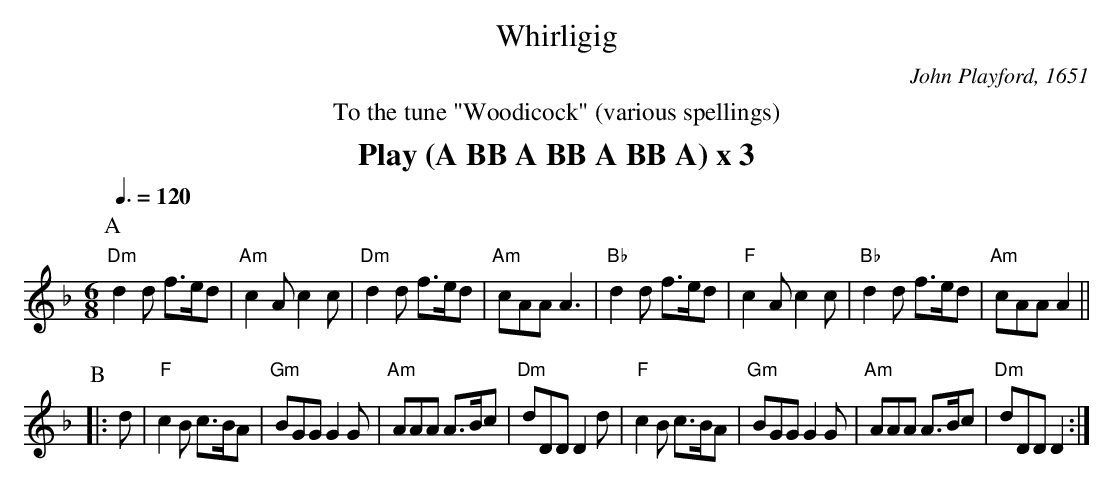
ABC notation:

X:1
T:Whirligig
C:John Playford, 1651
Q:3/8=120
M:6/8
L:1/8
K:F
%%center To the tune "Woodicock" (various spellings)
%%textfont Times-Roman-Bold 20
%%center Play (A BB A BB A BB A) x 3
P:A
"Dm"d2 d f>ed | "Am"c2 A c2 c | "Dm"d2 d f>ed | "Am"cAA A3 |\
"Bb"d2 d f>ed | "F"c2 A c2 c | "Bb"d2 d f>ed | "Am"cAA A2 ||
P:B
|:d | "F"c2 B c>BA | "Gm"BGG G2 G | "Am"AAA A>Bc | "Dm"dDD D2 d |\
"F"c2 B c>BA | "Gm"BGG G2 G | "Am"AAA A>Bc | "Dm"dDD D2 :|
